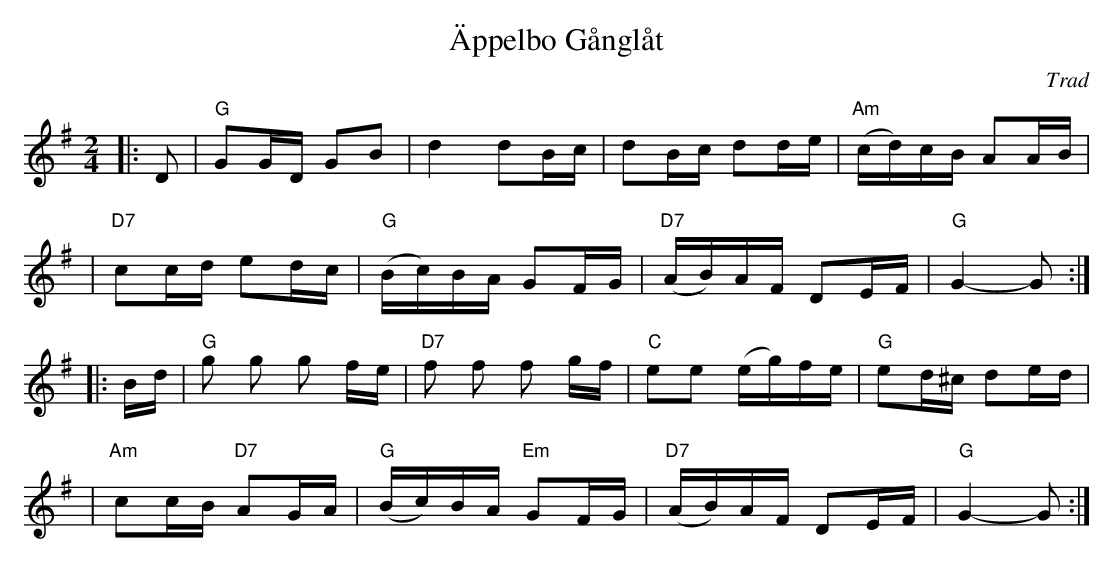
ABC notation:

X:1
T: \"Appelbo G\aangl\aat
O: Trad
M: 2/4
L: 1/16
K: G
|: D2 \
| "G"G2GD G2B2 | d4 d2Bc | d2Bc d2de | "Am"(cd)cB A2AB |
| "D7"c2cd e2dc | "G"(Bc)BA G2FG | "D7"(AB)AF D2EF | "G"G4- G2 :|
|: Bd \
| "G"g2 g2 g2 fe | "D7"f2 f2 f2 gf | "C"e2e2 (eg)fe | "G"e2d^c d2ed |
| "Am"c2cB "D7"A2GA | "G"(Bc)BA "Em"G2FG | "D7"(AB)AF D2EF | "G"G4- G2 :|
